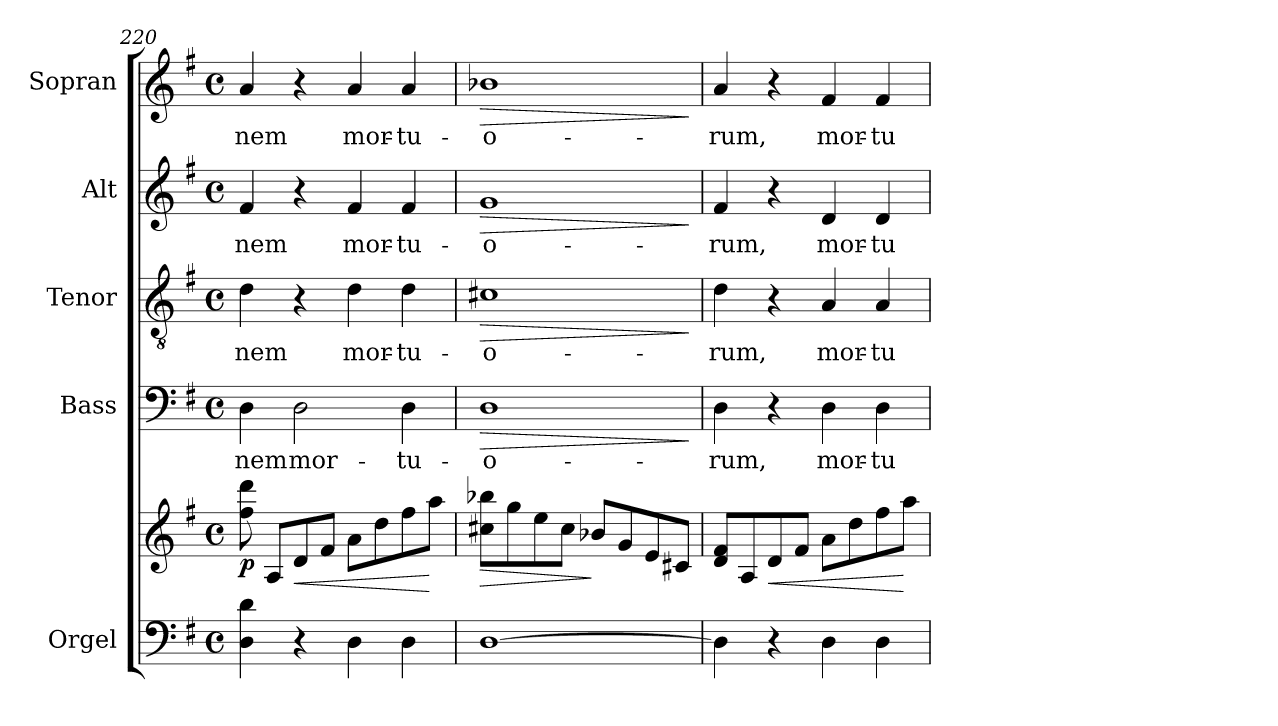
**kern	**kern	**dynam	**kern	**text	**dynam	**kern	**text	**dynam	**kern	**text	**dynam	**kern	**text	**dynam
*part5	*part5	*part5	*part4	*part4	*part4	*part3	*part3	*part3	*part2	*part2	*part2	*part1	*part1	*part1
*staff6	*staff5	*staff5/6	*staff4	*staff4	*staff4	*staff3	*staff3	*staff3	*staff2	*staff2	*staff2	*staff1	*staff1	*staff1
*I"Orgel	*	*	*I"Bass	*	*	*I"Tenor	*	*	*I"Alt	*	*	*I"Sopran	*	*
*I'Org.	*	*	*I'B.	*	*	*I'T.	*	*	*I'A.	*	*	*I'S.	*	*
*clefF4	*clefG2	*	*clefF4	*	*	*clefGv2	*	*	*clefG2	*	*	*clefG2	*	*
*k[f#]	*k[f#]	*	*k[f#]	*	*	*k[f#]	*	*	*k[f#]	*	*	*k[f#]	*	*
*G:	*G:	*	*G:	*	*	*G:	*	*	*G:	*	*	*G:	*	*
*M4/4	*M4/4	*	*M4/4	*	*	*M4/4	*	*	*M4/4	*	*	*M4/4	*	*
*met(c)	*met(c)	*	*met(c)	*	*	*met(c)	*	*	*met(c)	*	*	*met(c)	*	*
=220	=220	=220	=220	=220	=220	=220	=220	=220	=220	=220	=220	=220	=220	=220
!	!	!LO:DY:b	!	!LO:LY:b	!	!	!LO:LY:b	!	!	!LO:LY:b	!	!	!LO:LY:b	!
4D\ 4d\	8ff#\ 8ddd\	p	4D\	-nem	.	4d\	-nem	.	4f#/	-nem	.	4a/	-nem	.
.	8A/L	.	.	.	.	.	.	.	.	.	.	.	.	.
!	!	!LO:HP:b	!	!LO:LY:b	!	!	!	!	!	!	!	!	!	!
4r	8d/	<	2D\	mor-	.	4r	.	.	4r	.	.	4r	.	.
.	8f#/J	.	.	.	.	.	.	.	.	.	.	.	.	.
!	!	!	!	!	!	!	!LO:LY:b	!	!	!LO:LY:b	!	!	!LO:LY:b	!
4D\	8a\L	.	.	.	.	4d\	mor-	.	4f#/	mor-	.	4a/	mor-	.
.	8dd\	.	.	.	.	.	.	.	.	.	.	.	.	.
!	!	!	!	!LO:LY:b	!	!	!LO:LY:b	!	!	!LO:LY:b	!	!	!LO:LY:b	!
4D\	8ff#\	.	4D\	-tu-	.	4d\	-tu-	.	4f#/	-tu-	.	4a/	-tu-	.
.	8aa\J	[	.	.	.	.	.	.	.	.	.	.	.	.
!!LO:PB:g=z
=221	=221	=221	=221	=221	=221	=221	=221	=221	=221	=221	=221	=221	=221	=221
!	!	!LO:HP:b	!	!LO:LY:b	!LO:HP:b	!	!LO:LY:b	!LO:HP:b	!	!LO:LY:b	!LO:HP:b	!	!LO:LY:b	!LO:HP:b
[1D	8cc#X\ 8bb-X\L	>	1D	-o-	>	1c#X	-o-	>	1g	-o-	>	1b-X	-o-	>
.	8gg\	.	.	.	.	.	.	.	.	.	.	.	.	.
.	8ee\	.	.	.	.	.	.	.	.	.	.	.	.	.
.	8cc#\J	.	.	.	.	.	.	.	.	.	.	.	.	.
.	8b-X/L	]	.	.	.	.	.	.	.	.	.	.	.	.
.	8g/	.	.	.	.	.	.	.	.	.	.	.	.	.
.	8e/	.	.	.	.	.	.	.	.	.	.	.	.	.
.	8c#X/J	.	.	.	.	.	.	.	.	.	.	.	.	.
.	.	.	.	.	]	.	.	]	.	.	]	.	.	]
=222	=222	=222	=222	=222	=222	=222	=222	=222	=222	=222	=222	=222	=222	=222
!	!	!	!	!LO:LY:b	!	!	!LO:LY:b	!	!	!LO:LY:b	!	!	!LO:LY:b	!
4D\]	8d/ 8f#/L	.	4D\	-rum,	.	4d\	-rum,	.	4f#/	-rum,	.	4a/	-rum,	.
.	8A/	.	.	.	.	.	.	.	.	.	.	.	.	.
!	!	!LO:HP:b	!	!	!	!	!	!	!	!	!	!	!	!
4r	8d/	<	4r	.	.	4r	.	.	4r	.	.	4r	.	.
.	8f#/J	.	.	.	.	.	.	.	.	.	.	.	.	.
!	!	!	!	!LO:LY:b	!	!	!LO:LY:b	!	!	!LO:LY:b	!	!	!LO:LY:b	!
4D\	8a\L	.	4D\	mor-	.	4A/	mor-	.	4d/	mor-	.	4f#/	mor-	.
.	8dd\	.	.	.	.	.	.	.	.	.	.	.	.	.
!	!	!	!	!LO:LY:b	!	!	!LO:LY:b	!	!	!LO:LY:b	!	!	!LO:LY:b	!
4D\	8ff#\	.	4D\	-tu-	.	4A/	-tu-	.	4d/	-tu-	.	4f#/	-tu-	.
.	8aa\J	[	.	.	.	.	.	.	.	.	.	.	.	.
=	=	=	=	=	=	=	=	=	=	=	=	=	=	=
*-	*-	*-	*-	*-	*-	*-	*-	*-	*-	*-	*-	*-	*-	*-
